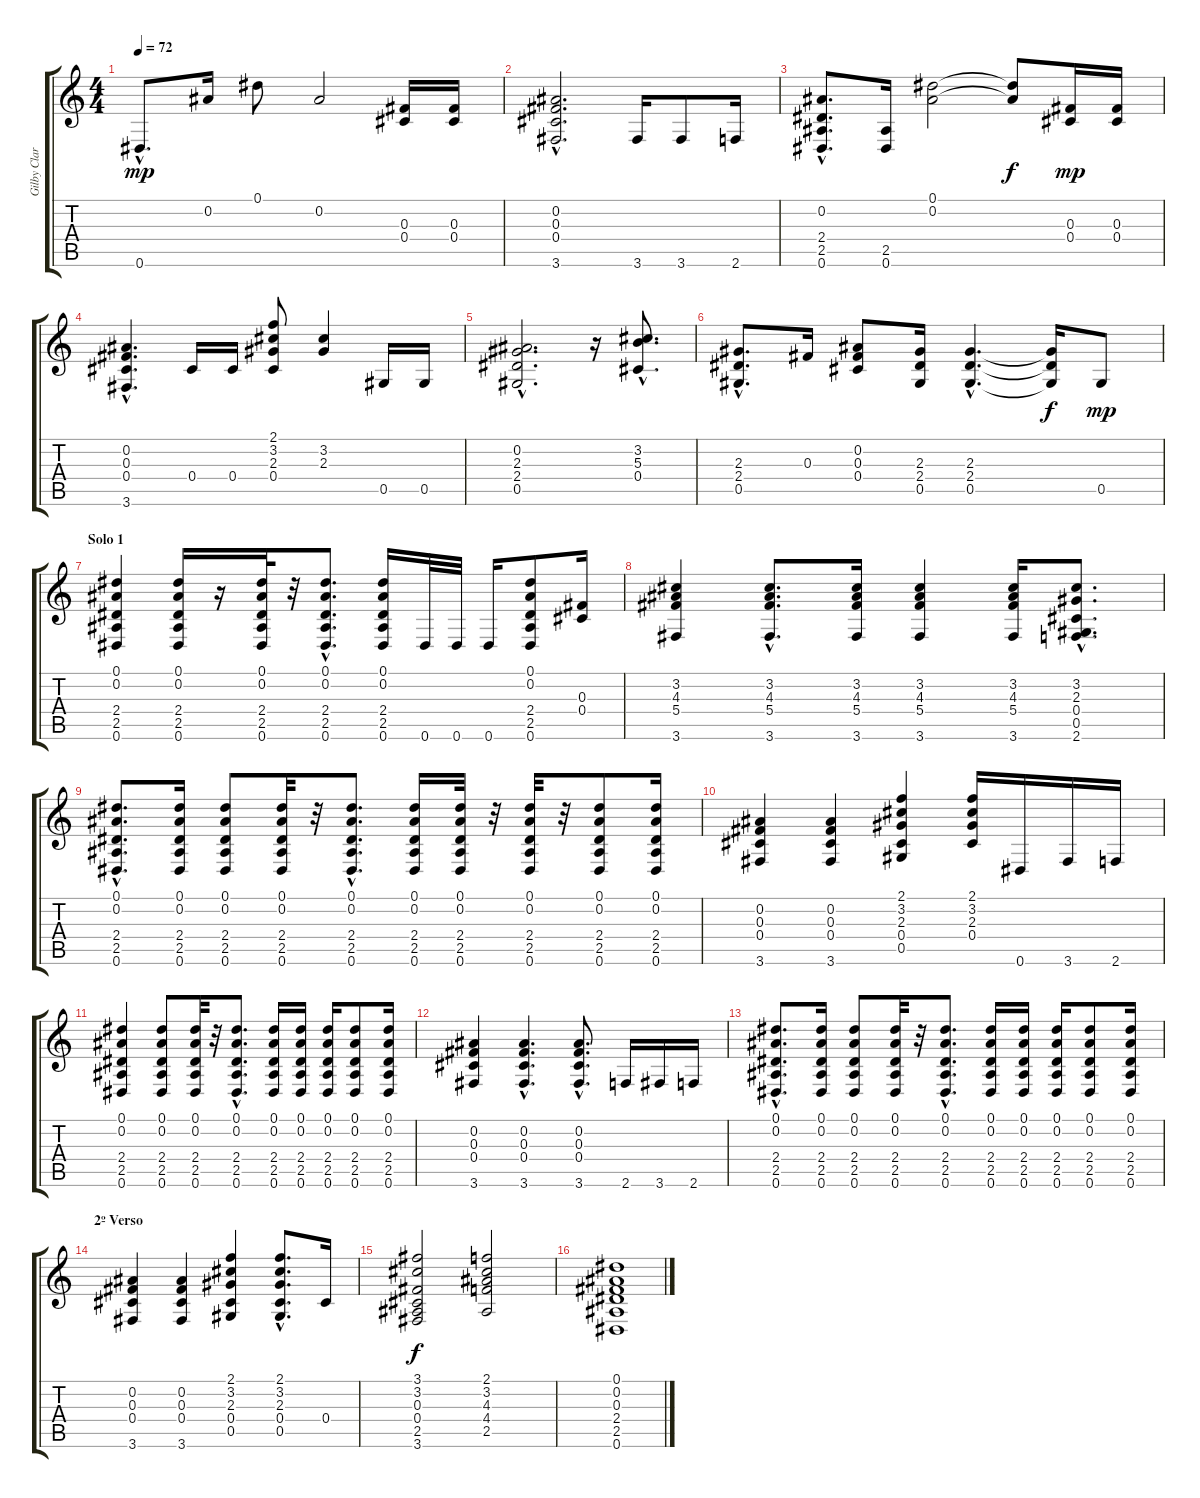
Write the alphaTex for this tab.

\track ("Gilby Clarke" "Gilby Clar") {instrument overdrivenguitar}
\staff {score tabs}
\tuning (Eb4 Bb3 Gb3 Db3 Ab2 Eb2) {hide}
\ts (4 4)
\tempo 72
\clef g2
\ks c
0.6{hac}.8{d dy mp} 0.2.16 0.1.8 0.2.2 (0.3 0.4).16 (0.3 0.4).16 |
(0.2{hac} 0.3{hac} 0.4{hac} 3.6{hac}).2{d} 3.6.16 3.6.8 2.6.16 |
(0.2{hac} 2.4{hac} 2.5{hac} 0.6{hac}).8{d} (2.5 0.6).16 (0.1 0.2).2 (0.1{t} 0.2{t}).8{dy f} (0.3 0.4).16{dy mp} (0.3 0.4).16 |
(0.2{hac} 0.3{hac} 0.4{hac} 3.6{hac}).4{d} 0.4.16 0.4.16 (2.1 3.2 2.3 0.4).8 (3.2 2.3).4 0.5.16 0.5.16 |
(0.2{hac} 2.3{hac} 2.4{hac} 0.5{hac}).2{d} r.16 (3.2{hac} 5.3{hac} 0.4{hac}).8{d} |
(2.3{hac} 2.4{hac} 0.5{hac}).8{d} 0.3.16 (0.2 0.3 0.4).8 (2.3 2.4 0.5).16 (2.3{hac} 2.4{hac} 0.5{hac}).4{d} (2.3{t} 2.4{t} 0.5{t}).16{dy f} 0.5.8{dy mp} |
\section ("" "Solo 1")
(0.1 0.2 2.4 2.5 0.6).4 (0.1 0.2 2.4 2.5 0.6).16 r.16 (0.1 0.2 2.4 2.5 0.6).32 r.32 (0.1{hac} 0.2{hac} 2.4{hac} 2.5{hac} 0.6{hac}).8{d} (0.1 0.2 2.4 2.5 0.6).16 0.6.32 0.6.32 0.6.16 (0.1 0.2 2.4 2.5 0.6).8 (0.3 0.4).16 |
(3.2 4.3 5.4 3.6).4 (3.2{hac} 4.3{hac} 5.4{hac} 3.6{hac}).8{d} (3.2 4.3 5.4 3.6).16 (3.2 4.3 5.4 3.6).4 (3.2 4.3 5.4 3.6).16 (3.2{hac} 2.3{hac} 0.4{hac} 0.5{hac} 2.6{hac}).8{d} |
(0.1{hac} 0.2{hac} 2.4{hac} 2.5{hac} 0.6{hac}).8{d} (0.1 0.2 2.4 2.5 0.6).16 (0.1 0.2 2.4 2.5 0.6).8 (0.1 0.2 2.4 2.5 0.6).32 r.32 (0.1{hac} 0.2{hac} 2.4{hac} 2.5{hac} 0.6{hac}).8{d} (0.1 0.2 2.4 2.5 0.6).16 (0.1 0.2 2.4 2.5 0.6).32 r.32 (0.1 0.2 2.4 2.5 0.6).32 r.32 (0.1 0.2 2.4 2.5 0.6).8 (0.1 0.2 2.4 2.5 0.6).16 |
(0.2 0.3 0.4 3.6).4 (0.2 0.3 0.4 3.6).4 (2.1 3.2 2.3 0.4 0.5).4 (2.1 3.2 2.3 0.4).16 0.6.16 3.6.16 2.6.16 |
(0.1 0.2 2.4 2.5 0.6).4 (0.1 0.2 2.4 2.5 0.6).8 (0.1 0.2 2.4 2.5 0.6).32 r.32 (0.1{hac} 0.2{hac} 2.4{hac} 2.5{hac} 0.6{hac}).8{d} (0.1 0.2 2.4 2.5 0.6).16 (0.1 0.2 2.4 2.5 0.6).16 (0.1 0.2 2.4 2.5 0.6).16 (0.1 0.2 2.4 2.5 0.6).8 (0.1 0.2 2.4 2.5 0.6).16 |
(0.2 0.3 0.4 3.6).4 (0.2{hac} 0.3{hac} 0.4{hac} 3.6{hac}).4{d} (0.2{hac} 0.3{hac} 0.4{hac} 3.6{hac}).8{d} 2.6.16 3.6.16 2.6.16 |
(0.1{hac} 0.2{hac} 2.4{hac} 2.5{hac} 0.6{hac}).8{d} (0.1 0.2 2.4 2.5 0.6).16 (0.1 0.2 2.4 2.5 0.6).8 (0.1 0.2 2.4 2.5 0.6).32 r.32 (0.1{hac} 0.2{hac} 2.4{hac} 2.5{hac} 0.6{hac}).8{d} (0.1 0.2 2.4 2.5 0.6).16 (0.1 0.2 2.4 2.5 0.6).16 (0.1 0.2 2.4 2.5 0.6).16 (0.1 0.2 2.4 2.5 0.6).8 (0.1 0.2 2.4 2.5 0.6).16 |
\section ("" "2º Verso")
(0.2 0.3 0.4 3.6).4 (0.2 0.3 0.4 3.6).4 (2.1 3.2 2.3 0.4 0.5).4 (2.1{hac} 3.2{hac} 2.3{hac} 0.4{hac} 0.5{hac}).8{d} 0.4.16 |
(3.1 3.2 0.3 0.4 2.5 3.6).2{dy f volume 12 instrument electricguitarjazz} (2.1 3.2 4.3 4.4 2.5).2 |
(0.1 0.2 0.3 2.4 2.5 0.6).1
